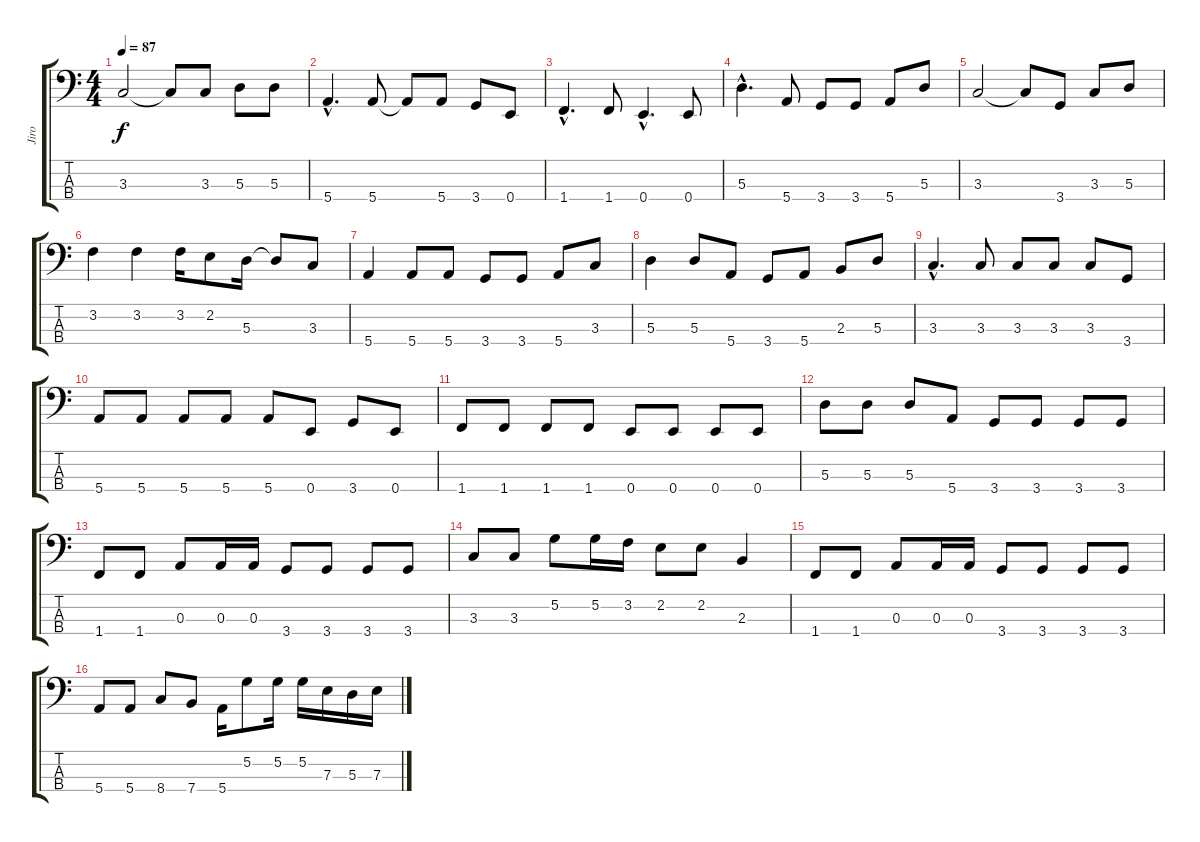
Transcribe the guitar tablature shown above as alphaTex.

\track ("Jiro" "Jiro") {instrument electricbassfinger}
\staff {score tabs}
\tuning (G2 D2 A1 E1) {hide}
\ts (4 4)
\tempo 87
\clef f4
\ks c
3.3.2{dy f} 3.3{t}.8 3.3.8 5.3.8 5.3.8 |
5.4{hac}.4{d} 5.4.8 5.4{t}.8 5.4.8 3.4.8 0.4.8 |
1.4{hac}.4{d} 1.4.8 0.4{hac}.4{d} 0.4.8 |
5.3{hac}.4{d} 5.4.8 3.4.8 3.4.8 5.4.8 5.3.8 |
3.3.2 3.3{t}.8 3.4.8 3.3.8 5.3.8 |
3.2.4 3.2.4 3.2.16 2.2.8 5.3.16 5.3{t}.8 3.3.8 |
5.4.4 5.4.8 5.4.8 3.4.8 3.4.8 5.4.8 3.3.8 |
5.3.4 5.3.8 5.4.8 3.4.8 5.4.8 2.3.8 5.3.8 |
3.3{hac}.4{d} 3.3.8 3.3.8 3.3.8 3.3.8 3.4.8 |
5.4.8 5.4.8 5.4.8 5.4.8 5.4.8 0.4.8 3.4.8 0.4.8 |
1.4.8 1.4.8 1.4.8 1.4.8 0.4.8 0.4.8 0.4.8 0.4.8 |
5.3.8 5.3.8 5.3.8 5.4.8 3.4.8 3.4.8 3.4.8 3.4.8 |
1.4.8 1.4.8 0.3.8 0.3.16 0.3.16 3.4.8 3.4.8 3.4.8 3.4.8 |
3.3.8 3.3.8 5.2.8 5.2.16 3.2.16 2.2.8 2.2.8 2.3.4 |
1.4.8 1.4.8 0.3.8 0.3.16 0.3.16 3.4.8 3.4.8 3.4.8 3.4.8 |
5.4.8 5.4.8 8.4.8 7.4.8 5.4.16 5.2.8 5.2.16 5.2.16 7.3.16 5.3.16 7.3.16
